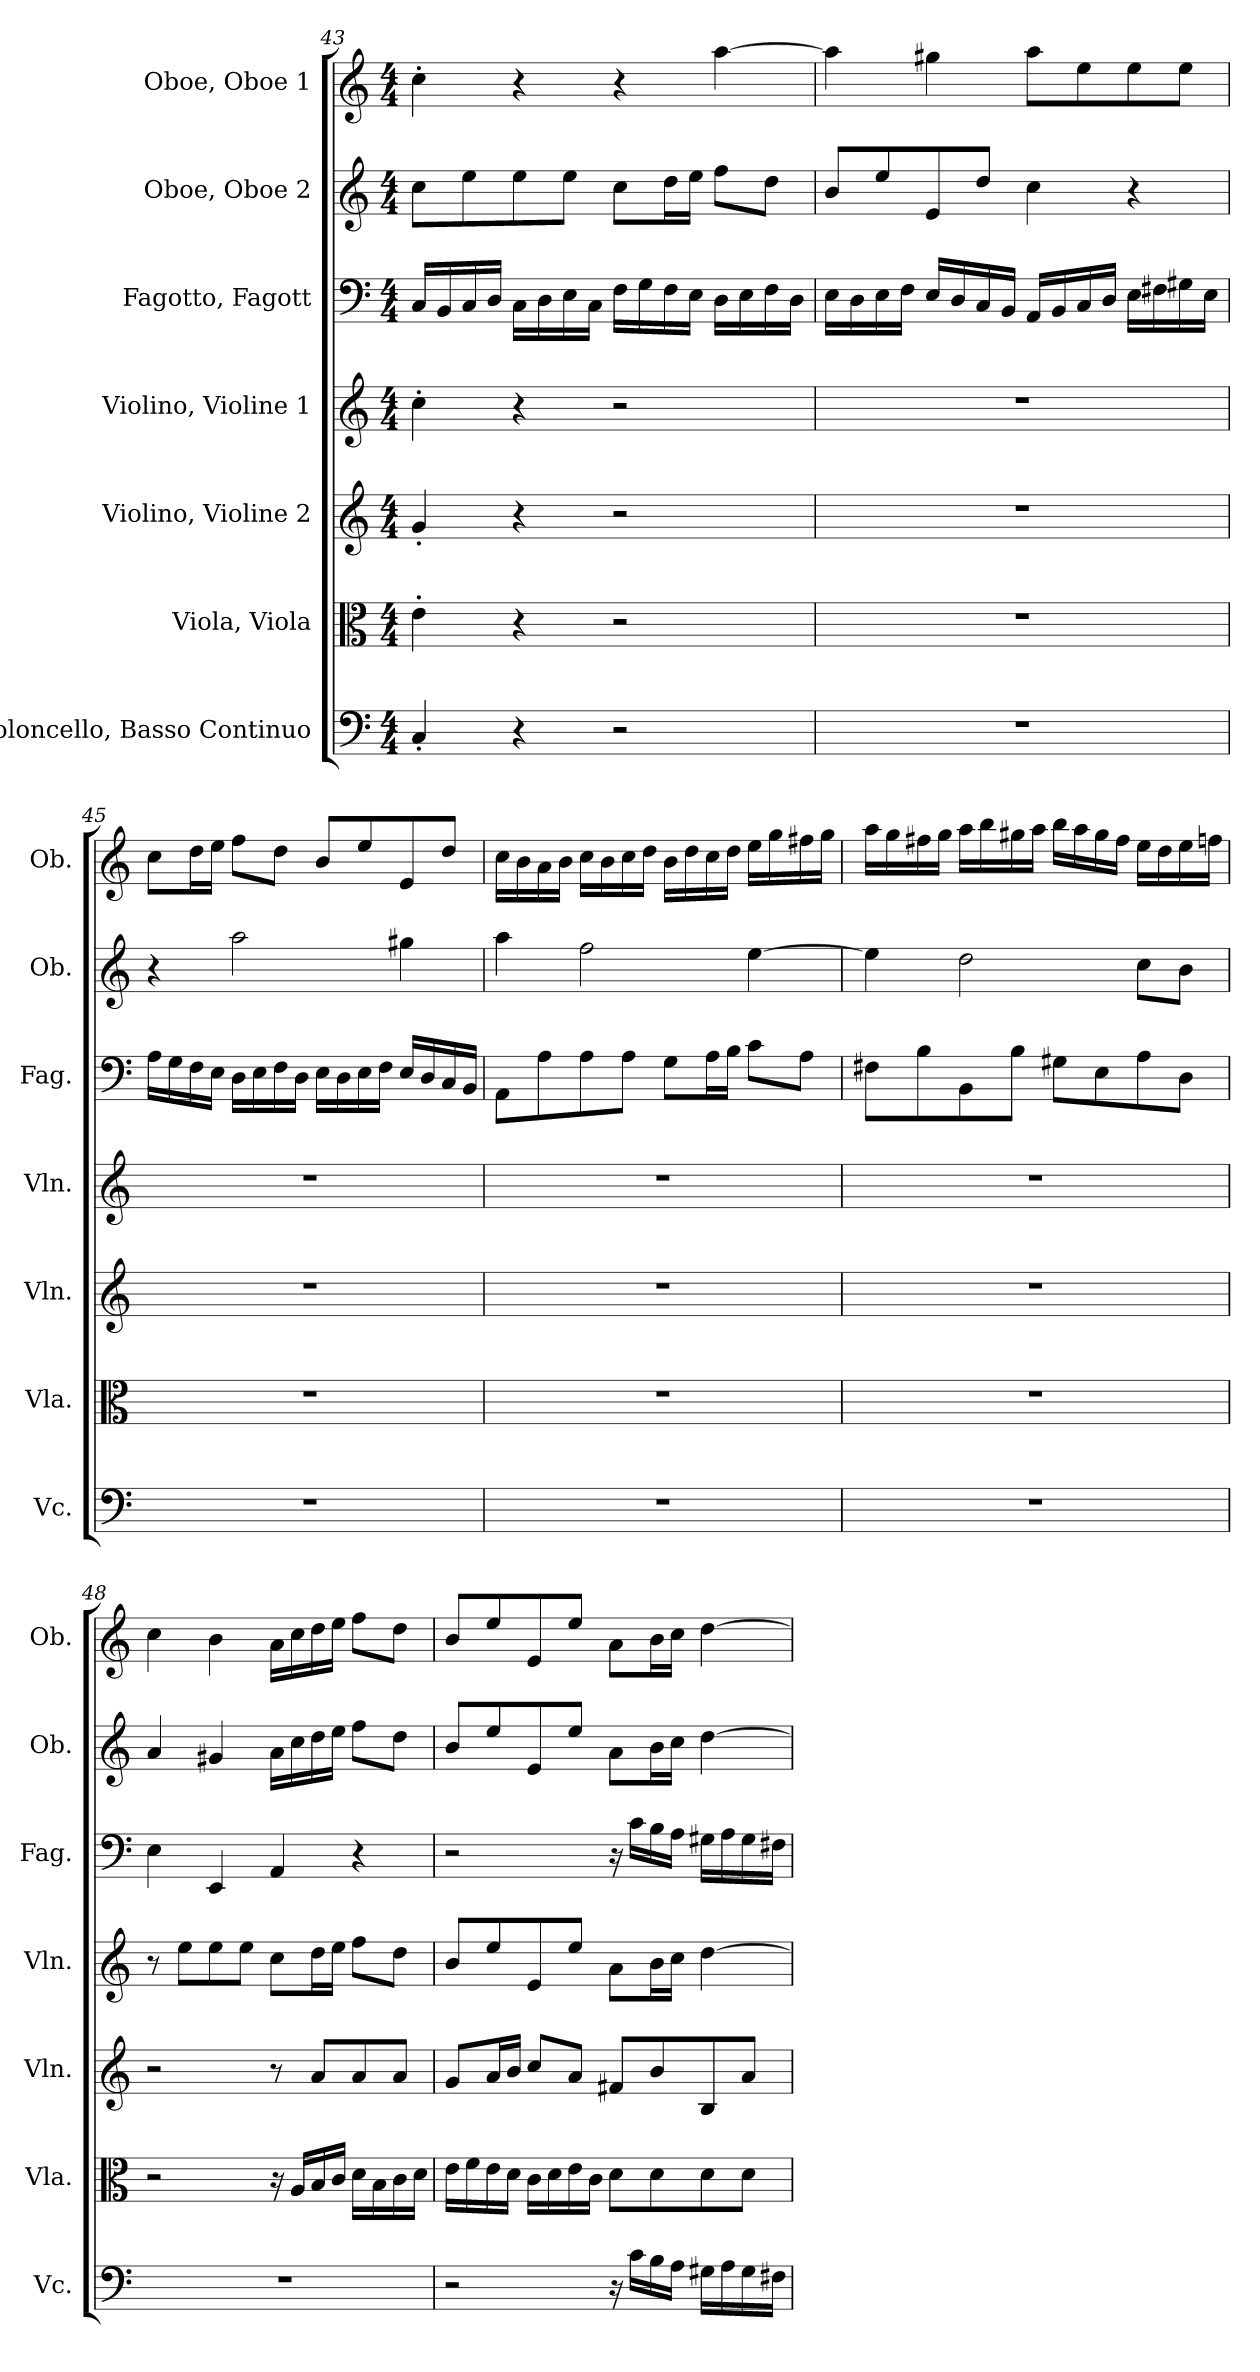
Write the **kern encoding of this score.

**kern	**kern	**kern	**kern	**kern	**kern	**kern
*part7	*part6	*part5	*part4	*part3	*part2	*part1
*staff7	*staff6	*staff5	*staff4	*staff3	*staff2	*staff1
*I"Violoncello, Basso Continuo	*I"Viola, Viola	*I"Violino, Violine 2	*I"Violino, Violine 1	*I"Fagotto, Fagott	*I"Oboe, Oboe 2	*I"Oboe, Oboe 1
*I'Vc.	*I'Vla.	*I'Vln.	*I'Vln.	*I'Fag.	*I'Ob.	*I'Ob.
*clefF4	*clefC3	*clefG2	*clefG2	*clefF4	*clefG2	*clefG2
*k[]	*k[]	*k[]	*k[]	*k[]	*k[]	*k[]
*M4/4	*M4/4	*M4/4	*M4/4	*M4/4	*M4/4	*M4/4
=43	=43	=43	=43	=43	=43	=43
4C'/	4e'\	4g'/	4cc'\	16C/LL	8cc\L	4cc'\
.	.	.	.	16BB/	.	.
.	.	.	.	16C/	8ee\	.
.	.	.	.	16D/JJ	.	.
4r	4r	4r	4r	16C\LL	8ee\	4r
.	.	.	.	16D\	.	.
.	.	.	.	16E\	8ee\J	.
.	.	.	.	16C\JJ	.	.
2r	2r	2r	2r	16F\LL	8cc\L	4r
.	.	.	.	16G\	.	.
.	.	.	.	16F\	16dd\L	.
.	.	.	.	16E\JJ	16ee\JJ	.
.	.	.	.	16D\LL	8ff\L	[4aa\
.	.	.	.	16E\	.	.
.	.	.	.	16F\	8dd\J	.
.	.	.	.	16D\JJ	.	.
!!LO:PB:g=z
=44	=44	=44	=44	=44	=44	=44
1r	1r	1r	1r	16E\LL	8b/L	4aa\]
.	.	.	.	16D\	.	.
.	.	.	.	16E\	8ee/	.
.	.	.	.	16F\JJ	.	.
.	.	.	.	16E/LL	8e/	4gg#X\
.	.	.	.	16D/	.	.
.	.	.	.	16C/	8dd/J	.
.	.	.	.	16BB/JJ	.	.
.	.	.	.	16AA/LL	4cc\	8aa\L
.	.	.	.	16BB/	.	.
.	.	.	.	16C/	.	8ee\
.	.	.	.	16D/JJ	.	.
.	.	.	.	16E\LL	4r	8ee\
.	.	.	.	16F#X\	.	.
.	.	.	.	16G#X\	.	8ee\J
.	.	.	.	16E\JJ	.	.
=45	=45	=45	=45	=45	=45	=45
1r	1r	1r	1r	16A\LL	4r	8cc\L
.	.	.	.	16G\	.	.
.	.	.	.	16F\	.	16dd\L
.	.	.	.	16E\JJ	.	16ee\JJ
.	.	.	.	16D\LL	2aa\	8ff\L
.	.	.	.	16E\	.	.
.	.	.	.	16F\	.	8dd\J
.	.	.	.	16D\JJ	.	.
.	.	.	.	16E\LL	.	8b/L
.	.	.	.	16D\	.	.
.	.	.	.	16E\	.	8ee/
.	.	.	.	16F\JJ	.	.
.	.	.	.	16E/LL	4gg#X\	8e/
.	.	.	.	16D/	.	.
.	.	.	.	16C/	.	8dd/J
.	.	.	.	16BB/JJ	.	.
!!LO:PB:g=z
=46	=46	=46	=46	=46	=46	=46
1r	1r	1r	1r	8AA\L	4aa\	16cc\LL
.	.	.	.	.	.	16b\
.	.	.	.	8A\	.	16a\
.	.	.	.	.	.	16b\JJ
.	.	.	.	8A\	2ff\	16cc\LL
.	.	.	.	.	.	16b\
.	.	.	.	8A\J	.	16cc\
.	.	.	.	.	.	16dd\JJ
.	.	.	.	8G\L	.	16b\LL
.	.	.	.	.	.	16dd\
.	.	.	.	16A\L	.	16cc\
.	.	.	.	16B\JJ	.	16dd\JJ
.	.	.	.	8c\L	[4ee\	16ee\LL
.	.	.	.	.	.	16gg\
.	.	.	.	8A\J	.	16ff#X\
.	.	.	.	.	.	16gg\JJ
=47	=47	=47	=47	=47	=47	=47
1r	1r	1r	1r	8F#X\L	4ee\]	16aa\LL
.	.	.	.	.	.	16gg\
.	.	.	.	8B\	.	16ff#X\
.	.	.	.	.	.	16gg\JJ
.	.	.	.	8BB\	2dd\	16aa\LL
.	.	.	.	.	.	16bb\
.	.	.	.	8B\J	.	16gg#X\
.	.	.	.	.	.	16aa\JJ
.	.	.	.	8G#X\L	.	16bb\LL
.	.	.	.	.	.	16aa\
.	.	.	.	8E\	.	16gg#\
.	.	.	.	.	.	16ff#\JJ
.	.	.	.	8A\	8cc\L	16ee\LL
.	.	.	.	.	.	16dd\
.	.	.	.	8D\J	8b\J	16ee\
.	.	.	.	.	.	16ffn\JJ
!!LO:PB:g=z
=48	=48	=48	=48	=48	=48	=48
1r	2r	2r	8r	4E\	4a/	4cc\
.	.	.	8ee\L	.	.	.
.	.	.	8ee\	4EE/	4g#X/	4b\
.	.	.	8ee\J	.	.	.
.	16r	8r	8cc\L	4AA/	16a\LL	16a\LL
.	16A/LL	.	.	.	16cc\	16cc\
.	16B/	8a/L	16dd\L	.	16dd\	16dd\
.	16c/JJ	.	16ee\JJ	.	16ee\JJ	16ee\JJ
.	16d\LL	8a/	8ff\L	4r	8ff\L	8ff\L
.	16B\	.	.	.	.	.
.	16c\	8a/J	8dd\J	.	8dd\J	8dd\J
.	16d\JJ	.	.	.	.	.
=49	=49	=49	=49	=49	=49	=49
2r	16e\LL	8g/L	8b/L	2r	8b/L	8b/L
.	16f\	.	.	.	.	.
.	16e\	16a/L	8ee/	.	8ee/	8ee/
.	16d\JJ	16b/JJ	.	.	.	.
.	16c\LL	8cc/L	8e/	.	8e/	8e/
.	16d\	.	.	.	.	.
.	16e\	8a/J	8ee/J	.	8ee/J	8ee/J
.	16c\JJ	.	.	.	.	.
16r	8d\L	8f#X/L	8a\L	16r	8a\L	8a\L
16c\LL	.	.	.	16c\LL	.	.
16B\	8d\	8b/	16b\L	16B\	16b\L	16b\L
16A\JJ	.	.	16cc\JJ	16A\JJ	16cc\JJ	16cc\JJ
16G#X\LL	8d\	8B/	[4dd\	16G#X\LL	[4dd\	[4dd\
16A\	.	.	.	16A\	.	.
16G#\	8d\J	8a/J	.	16G#\	.	.
16F#X\JJ	.	.	.	16F#X\JJ	.	.
=	=	=	=	=	=	=
*-	*-	*-	*-	*-	*-	*-
